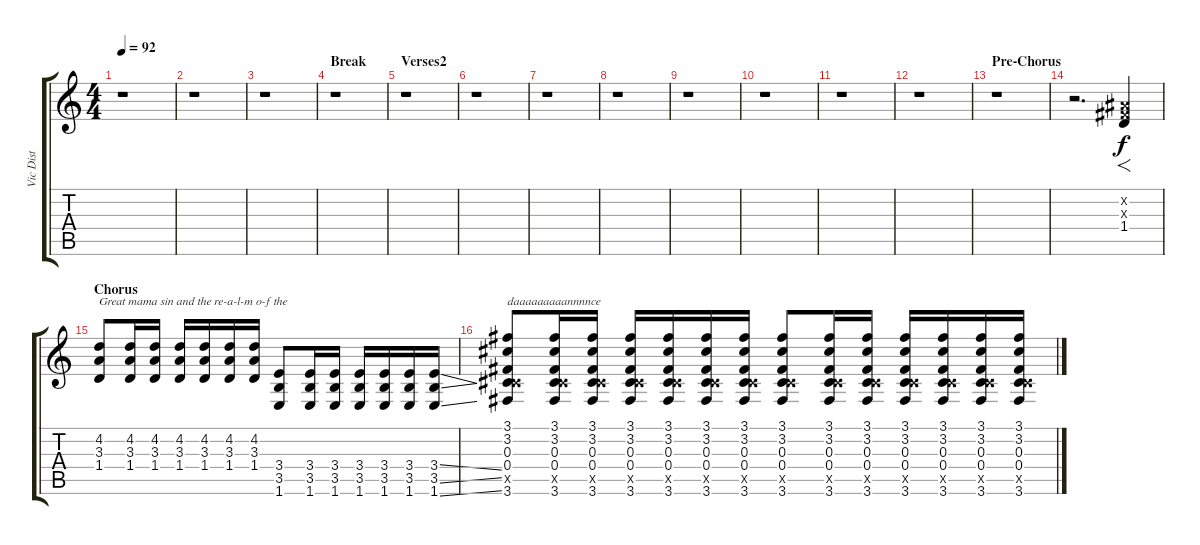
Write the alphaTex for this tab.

\track ("Vic Dist" "Vic Dist") {instrument distortionguitar}
\staff {score tabs}
\tuning (Eb4 Bb3 Gb3 Db3 Ab2 Eb2) {hide}
\ts (4 4)
\tempo 92
\clef g2
\ks c
r.1{dy f} |
r.1 |
r.1 |
\section ("" "Break")
r.1 |
\section ("" "Verses2")
r.1 |
r.1 |
r.1 |
r.1 |
r.1 |
r.1 |
r.1 |
r.1 |
\section ("" "Pre-Chorus")
r.1 |
r.2{d} (0.2{x} 0.3{x} 1.4).4{f volume 14 balance 4 instrument distortionguitar} |
\section ("" "Chorus")
(4.2 3.3 1.4).8{txt "Great mama sin and the re-a-l-m o-f the "} (4.2 3.3 1.4).16 (4.2 3.3 1.4).16 (4.2 3.3 1.4).16 (4.2 3.3 1.4).16 (4.2 3.3 1.4).16 (4.2 3.3 1.4).16 (3.4 3.5 1.6).8 (3.4 3.5 1.6).16 (3.4 3.5 1.6).16 (3.4 3.5 1.6).16 (3.4 3.5 1.6).16 (3.4 3.5 1.6).16 (3.4{ss} 3.5{ss} 1.6{ss}).16 |
(3.1 3.2 0.3 0.4 5.5{x} 3.6).8{txt "daaaaaaaaannnnce"} (3.1 3.2 0.3 0.4 5.5{x} 3.6).16 (3.1 3.2 0.3 0.4 5.5{x} 3.6).16 (3.1 3.2 0.3 0.4 5.5{x} 3.6).16 (3.1 3.2 0.3 0.4 5.5{x} 3.6).16 (3.1 3.2 0.3 0.4 5.5{x} 3.6).16 (3.1 3.2 0.3 0.4 5.5{x} 3.6).16 (3.1 3.2 0.3 0.4 5.5{x} 3.6).8 (3.1 3.2 0.3 0.4 5.5{x} 3.6).16 (3.1 3.2 0.3 0.4 5.5{x} 3.6).16 (3.1 3.2 0.3 0.4 5.5{x} 3.6).16 (3.1 3.2 0.3 0.4 5.5{x} 3.6).16 (3.1 3.2 0.3 0.4 5.5{x} 3.6).16 (3.1 3.2 0.3 0.4 5.5{x} 3.6).16
